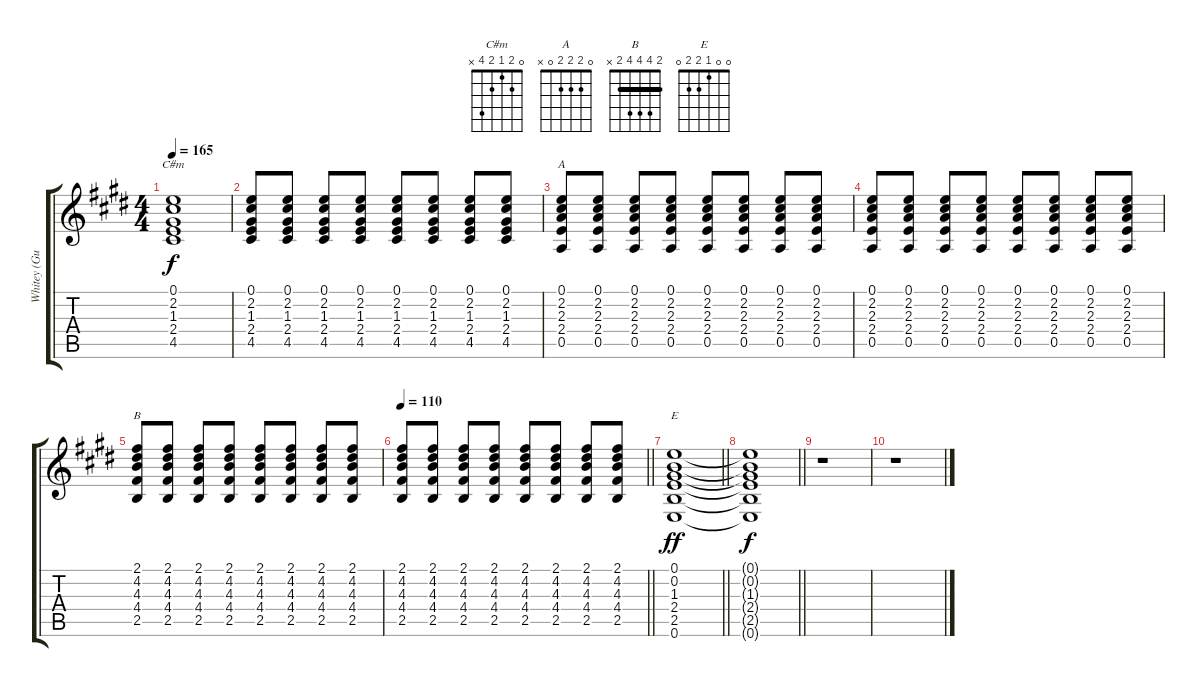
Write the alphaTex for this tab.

\track ("Whitey (Guitar)" "Whitey (Gu") {instrument overdrivenguitar}
\staff {score tabs}
\tuning (E4 B3 G3 D3 A2 E2) {hide}
\chord ("C#m" 0 2 1 2 4 x)
\chord ("A" 0 2 2 2 0 x)
\chord ("B" 2 4 4 4 2 x) {barre 2}
\chord ("E" 0 0 1 2 2 0)
\ts (4 4)
\tempo 165
\clef g2
\ks e
(0.1 2.2 1.3 2.4 4.5).1{ch "C#m" dy f} |
(0.1 2.2 1.3 2.4 4.5).8 (0.1 2.2 1.3 2.4 4.5).8 (0.1 2.2 1.3 2.4 4.5).8 (0.1 2.2 1.3 2.4 4.5).8 (0.1 2.2 1.3 2.4 4.5).8 (0.1 2.2 1.3 2.4 4.5).8 (0.1 2.2 1.3 2.4 4.5).8 (0.1 2.2 1.3 2.4 4.5).8 |
(0.1 2.2 2.3 2.4 0.5).8{ch "A"} (0.1 2.2 2.3 2.4 0.5).8 (0.1 2.2 2.3 2.4 0.5).8 (0.1 2.2 2.3 2.4 0.5).8 (0.1 2.2 2.3 2.4 0.5).8 (0.1 2.2 2.3 2.4 0.5).8 (0.1 2.2 2.3 2.4 0.5).8 (0.1 2.2 2.3 2.4 0.5).8 |
(0.1 2.2 2.3 2.4 0.5).8 (0.1 2.2 2.3 2.4 0.5).8 (0.1 2.2 2.3 2.4 0.5).8 (0.1 2.2 2.3 2.4 0.5).8 (0.1 2.2 2.3 2.4 0.5).8 (0.1 2.2 2.3 2.4 0.5).8 (0.1 2.2 2.3 2.4 0.5).8 (0.1 2.2 2.3 2.4 0.5).8 |
(2.1 4.2 4.3 4.4 2.5).8{ch "B"} (2.1 4.2 4.3 4.4 2.5).8 (2.1 4.2 4.3 4.4 2.5).8 (2.1 4.2 4.3 4.4 2.5).8 (2.1 4.2 4.3 4.4 2.5).8 (2.1 4.2 4.3 4.4 2.5).8 (2.1 4.2 4.3 4.4 2.5).8 (2.1 4.2 4.3 4.4 2.5).8 |
\tempo 110
\barLineRight lightlight
(2.1 4.2 4.3 4.4 2.5).8 (2.1 4.2 4.3 4.4 2.5).8 (2.1 4.2 4.3 4.4 2.5).8 (2.1 4.2 4.3 4.4 2.5).8 (2.1 4.2 4.3 4.4 2.5).8 (2.1 4.2 4.3 4.4 2.5).8 (2.1 4.2 4.3 4.4 2.5).8 (2.1 4.2 4.3 4.4 2.5).8 |
\barLineRight lightlight
(0.1 0.2 1.3 2.4 2.5 0.6).1{ch "E" dy ff} |
\barLineRight lightlight
(0.1{t} 0.2{t} 1.3{t} 2.4{t} 2.5{t} 0.6{t}).1{dy f} |
r.1 |
r.1
